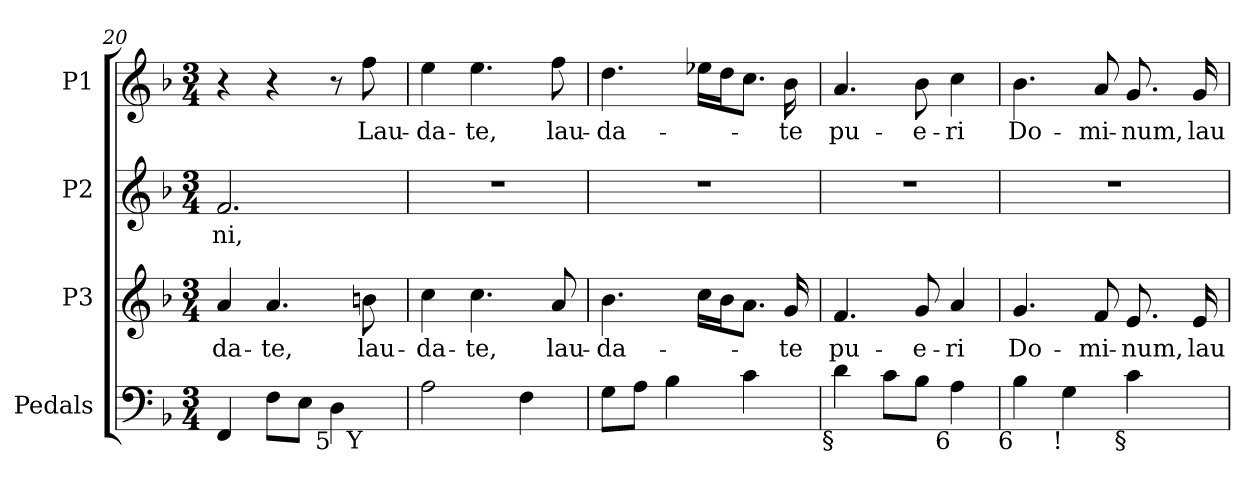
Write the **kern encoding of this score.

**kern	**kern	**text	**kern	**text	**kern	**text
*part4	*part3	*part3	*part2	*part2	*part1	*part1
*staff4	*staff3	*staff3	*staff2	*staff2	*staff1	*staff1
*I"Pedals	*I"P3	*	*I"P2	*	*I"P1	*
*I'Ped.	*	*	*	*	*	*
*clefF4	*clefG2	*	*clefG2	*	*clefG2	*
*k[b-]	*k[b-]	*	*k[b-]	*	*k[b-]	*
*F:	*F:	*	*F:	*	*F:	*
*M3/4	*M3/4	*	*M3/4	*	*M3/4	*
=20	=20	=20	=20	=20	=20	=20
!	!	!LO:LY:b:color=#000000	!	!	!	!
!	!	!	!	!LO:LY:b:color=#000000	!	!
*^	*	*	*	*	*	*
4FFi/	2ryy	4ai/	-da-	2.fi/	-ni,	4r	.
!	!	!	!LO:LY:b:color=#000000	!	!	!	!
8Fi\L	.	4.ai/	-te,	.	.	4r	.
8Ei\J	.	.	.	.	.	.	.
!LO:TX:b:rj:t=5	!	!	!	!	!	!	!
4Di\	8ryy	.	.	.	.	8r	.
!	!	!	!LO:LY:b:color=#000000	!	!	!	!
!	!LO:TX:b:rj:t=Y	!	!	!	!	!	!
!	!	!	!	!	!	!	!LO:LY:b:color=#000000
.	8ryy	8bni\	lau-	.	.	8ffi\	Lau-
*v	*v	*	*	*	*	*	*
=21	=21	=21	=21	=21	=21	=21
*^	*	*	*	*	*	*
!	!	!	!LO:LY:b:color=#000000	!LO:N:vis=1	!	!	!
*v	*v	*	*	*	*	*	*
*^	*	*	*	*	*	*
!LO:TX:b:rj:t=§	!	!	!	!	!	!	!
!	!	!	!	!	!	!	!LO:LY:b:color=#000000
*v	*v	*	*	*	*	*	*
2Ai\	4cci\	-da-	2.r	.	4eei\	-da-
!	!	!LO:LY:b:color=#000000	!	!	!	!
!	!	!	!	!	!	!LO:LY:b:color=#000000
.	4.cci\	-te,	.	.	4.eei\	-te,
4Fi\	.	.	.	.	.	.
!	!	!LO:LY:b:color=#000000	!	!	!	!
!	!	!	!	!	!	!LO:LY:b:color=#000000
.	8ai/	lau-	.	.	8ffi\	lau-
=22	=22	=22	=22	=22	=22	=22
!	!	!LO:LY:b:color=#000000	!LO:N:vis=1	!	!	!
!	!	!	!	!	!	!LO:LY:b:color=#000000
8Gi\L	4.b-i\	-da-	2.r	.	4.ddi\	-da-
8Ai\J	.	.	.	.	.	.
4B-i\	.	.	.	.	.	.
.	16cci\LL	.	.	.	16ee-Xi\LL	.
.	16b-i\J	.	.	.	16ddi\J	.
4ci\	8.ai\J	.	.	.	8.cci\J	.
!	!	!LO:LY:b:color=#000000	!	!	!	!
!	!	!	!	!	!	!LO:LY:b:color=#000000
.	16gi/	-te	.	.	16b-i\	-te
!!LO:PB:g=z
=23	=23	=23	=23	=23	=23	=23
!	!	!LO:LY:b:color=#000000	!LO:N:vis=1	!	!	!
!LO:TX:b:rj:t=§	!	!	!	!	!	!
!	!	!	!	!	!	!LO:LY:b:color=#000000
4di\	4.fi/	pu-	2.r	.	4.ai/	pu-
8ci\L	.	.	.	.	.	.
!	!	!LO:LY:b:color=#000000	!	!	!	!
!	!	!	!	!	!	!LO:LY:b:color=#000000
8B-i\J	8gi/	-e-	.	.	8b-i\	-e-
!	!	!LO:LY:b:color=#000000	!	!	!	!
!LO:TX:b:rj:t=6	!	!	!	!	!	!
!	!	!	!	!	!	!LO:LY:b:color=#000000
4Ai\	4ai/	-ri	.	.	4cci\	-ri
=24	=24	=24	=24	=24	=24	=24
!	!	!LO:LY:b:color=#000000	!LO:N:vis=1	!	!	!
!LO:TX:b:rj:t=6	!	!	!	!	!	!
!	!	!	!	!	!	!LO:LY:b:color=#000000
4B-i\	4.gi/	Do-	2.r	.	4.b-i\	Do-
!LO:TX:b:rj:t=!	!	!	!	!	!	!
4Gi\	.	.	.	.	.	.
!	!	!LO:LY:b:color=#000000	!	!	!	!
!	!	!	!	!	!	!LO:LY:b:color=#000000
.	8fi/	-mi-	.	.	8ai/	-mi-
!	!	!LO:LY:b:color=#000000	!	!	!	!
!LO:TX:b:rj:t=§	!	!	!	!	!	!
!	!	!	!	!	!	!LO:LY:b:color=#000000
4ci\	8.ei/	-num,	.	.	8.gi/	-num,
!	!	!LO:LY:b:color=#000000	!	!	!	!
!	!	!	!	!	!	!LO:LY:b:color=#000000
.	16ei/	lau-	.	.	16gi/	lau-
=	=	=	=	=	=	=
*-	*-	*-	*-	*-	*-	*-
